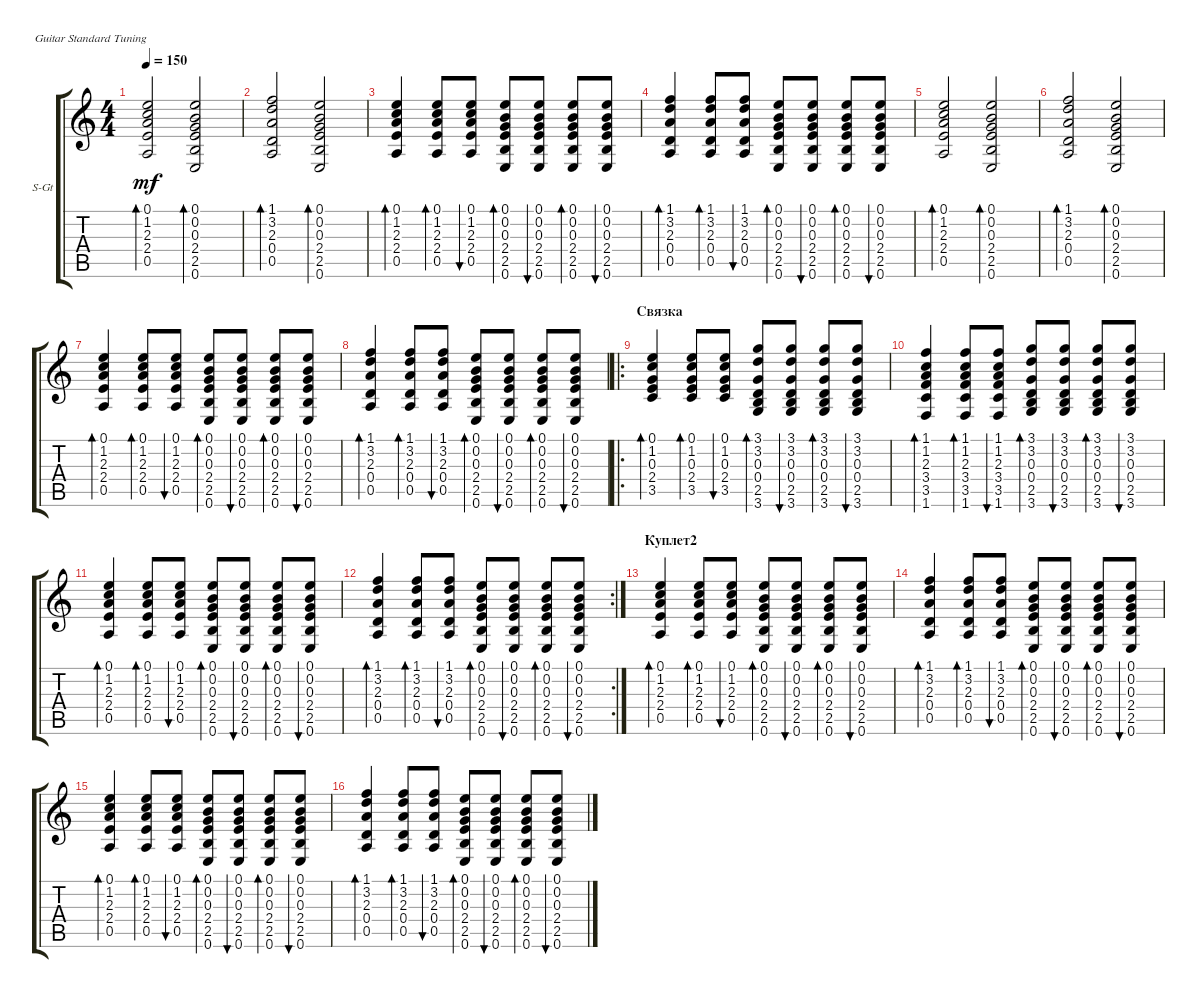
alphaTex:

\defaultSystemsLayout 4
\bracketExtendMode groupsimilarinstruments
\firstSystemTrackNameOrientation horizontal
\otherSystemsTrackNameOrientation horizontal
\track ("Acoustic" "S-Gt") {instrument acousticguitarsteel}
\staff {score tabs}
\tuning (E4 B3 G3 D3 A2 E2)
\ts (4 4)
\tempo 150
\clef g2
\ks c
(0.5 2.4 2.3 1.2 0.1).2{bd 30 dy mf} (0.6 2.5 2.4 0.3 0.2 0.1).2{bd 30} |
(0.5 0.4 2.3 3.2 1.1).2{bd 30} (0.6 2.5 2.4 0.3 0.2 0.1).2{bd 30} |
(0.5 2.4 2.3 1.2 0.1).4{bd 30} (0.5 2.4 2.3 1.2 0.1).8{bd 30} (0.5 2.4 2.3 1.2 0.1).8{bu 30} (0.6 2.5 2.4 0.3 0.2 0.1).8{bd 30} (0.6 2.5 2.4 0.3 0.2 0.1).8{bu 30} (0.6 2.5 2.4 0.3 0.2 0.1).8{bd 30} (0.6 2.5 2.4 0.3 0.2 0.1).8{bu 30} |
(0.5 0.4 2.3 3.2 1.1).4{bd 30} (0.5 0.4 2.3 3.2 1.1).8{bd 30} (0.5 0.4 2.3 3.2 1.1).8{bu 30} (0.6 2.5 2.4 0.3 0.2 0.1).8{bd 30} (0.6 2.5 2.4 0.3 0.2 0.1).8{bu 30} (0.6 2.5 2.4 0.3 0.2 0.1).8{bd 30} (0.6 2.5 2.4 0.3 0.2 0.1).8{bu 30} |
(0.5 2.4 2.3 1.2 0.1).2{bd 30} (0.6 2.5 2.4 0.3 0.2 0.1).2{bd 30} |
(0.5 0.4 2.3 3.2 1.1).2{bd 30} (0.6 2.5 2.4 0.3 0.2 0.1).2{bd 30} |
(0.5 2.4 2.3 1.2 0.1).4{bd 30} (0.5 2.4 2.3 1.2 0.1).8{bd 30} (0.5 2.4 2.3 1.2 0.1).8{bu 30} (0.6 2.5 2.4 0.3 0.2 0.1).8{bd 30} (0.6 2.5 2.4 0.3 0.2 0.1).8{bu 30} (0.6 2.5 2.4 0.3 0.2 0.1).8{bd 30} (0.6 2.5 2.4 0.3 0.2 0.1).8{bu 30} |
(0.5 0.4 2.3 3.2 1.1).4{bd 30} (0.5 0.4 2.3 3.2 1.1).8{bd 30} (0.5 0.4 2.3 3.2 1.1).8{bu 30} (0.6 2.5 2.4 0.3 0.2 0.1).8{bd 30} (0.6 2.5 2.4 0.3 0.2 0.1).8{bu 30} (0.6 2.5 2.4 0.3 0.2 0.1).8{bd 30} (0.6 2.5 2.4 0.3 0.2 0.1).8{bu 30} |
\ro
\section ("" "Связка")
(3.5 2.4 0.3 1.2 0.1).4{bd 30} (3.5 2.4 0.3 1.2 0.1).8{bd 30} (3.5 2.4 0.3 1.2 0.1).8{bu 30} (3.6 2.5 0.4 0.3 3.2 3.1).8{bd 30} (3.6 2.5 0.4 0.3 3.2 3.1).8{bu 30} (3.6 2.5 0.4 0.3 3.2 3.1).8{bd 30} (3.6 2.5 0.4 0.3 3.2 3.1).8{bu 30} |
(3.5 3.4 2.3 1.2 1.1 1.6).4{bd 30} (3.5 3.4 2.3 1.2 1.1 1.6).8{bd 30} (3.5 3.4 2.3 1.2 1.1 1.6).8{bu 30} (3.6 2.5 0.4 0.3 3.2 3.1).8{bd 30} (3.6 2.5 0.4 0.3 3.2 3.1).8{bu 30} (3.6 2.5 0.4 0.3 3.2 3.1).8{bd 30} (3.6 2.5 0.4 0.3 3.2 3.1).8{bu 30} |
(0.5 2.4 2.3 1.2 0.1).4{bd 30} (0.5 2.4 2.3 1.2 0.1).8{bd 30} (0.5 2.4 2.3 1.2 0.1).8{bu 30} (0.6 2.5 2.4 0.3 0.2 0.1).8{bd 30} (0.6 2.5 2.4 0.3 0.2 0.1).8{bu 30} (0.6 2.5 2.4 0.3 0.2 0.1).8{bd 30} (0.6 2.5 2.4 0.3 0.2 0.1).8{bu 30} |
\rc 2
(0.5 0.4 2.3 3.2 1.1).4{bd 30} (0.5 0.4 2.3 3.2 1.1).8{bd 30} (0.5 0.4 2.3 3.2 1.1).8{bu 30} (0.6 2.5 2.4 0.3 0.2 0.1).8{bd 30} (0.6 2.5 2.4 0.3 0.2 0.1).8{bu 30} (0.6 2.5 2.4 0.3 0.2 0.1).8{bd 30} (0.6 2.5 2.4 0.3 0.2 0.1).8{bu 30} |
\section ("" "Куплет2")
(0.5 2.4 2.3 1.2 0.1).4{bd 30} (0.5 2.4 2.3 1.2 0.1).8{bd 30} (0.5 2.4 2.3 1.2 0.1).8{bu 30} (0.6 2.5 2.4 0.3 0.2 0.1).8{bd 30} (0.6 2.5 2.4 0.3 0.2 0.1).8{bu 30} (0.6 2.5 2.4 0.3 0.2 0.1).8{bd 30} (0.6 2.5 2.4 0.3 0.2 0.1).8{bu 30} |
(0.5 0.4 2.3 3.2 1.1).4{bd 30} (0.5 0.4 2.3 3.2 1.1).8{bd 30} (0.5 0.4 2.3 3.2 1.1).8{bu 30} (0.6 2.5 2.4 0.3 0.2 0.1).8{bd 30} (0.6 2.5 2.4 0.3 0.2 0.1).8{bu 30} (0.6 2.5 2.4 0.3 0.2 0.1).8{bd 30} (0.6 2.5 2.4 0.3 0.2 0.1).8{bu 30} |
(0.5 2.4 2.3 1.2 0.1).4{bd 30} (0.5 2.4 2.3 1.2 0.1).8{bd 30} (0.5 2.4 2.3 1.2 0.1).8{bu 30} (0.6 2.5 2.4 0.3 0.2 0.1).8{bd 30} (0.6 2.5 2.4 0.3 0.2 0.1).8{bu 30} (0.6 2.5 2.4 0.3 0.2 0.1).8{bd 30} (0.6 2.5 2.4 0.3 0.2 0.1).8{bu 30} |
(0.5 0.4 2.3 3.2 1.1).4{bd 30} (0.5 0.4 2.3 3.2 1.1).8{bd 30} (0.5 0.4 2.3 3.2 1.1).8{bu 30} (0.6 2.5 2.4 0.3 0.2 0.1).8{bd 30} (0.6 2.5 2.4 0.3 0.2 0.1).8{bu 30} (0.6 2.5 2.4 0.3 0.2 0.1).8{bd 30} (0.6 2.5 2.4 0.3 0.2 0.1).8{bu 30}
